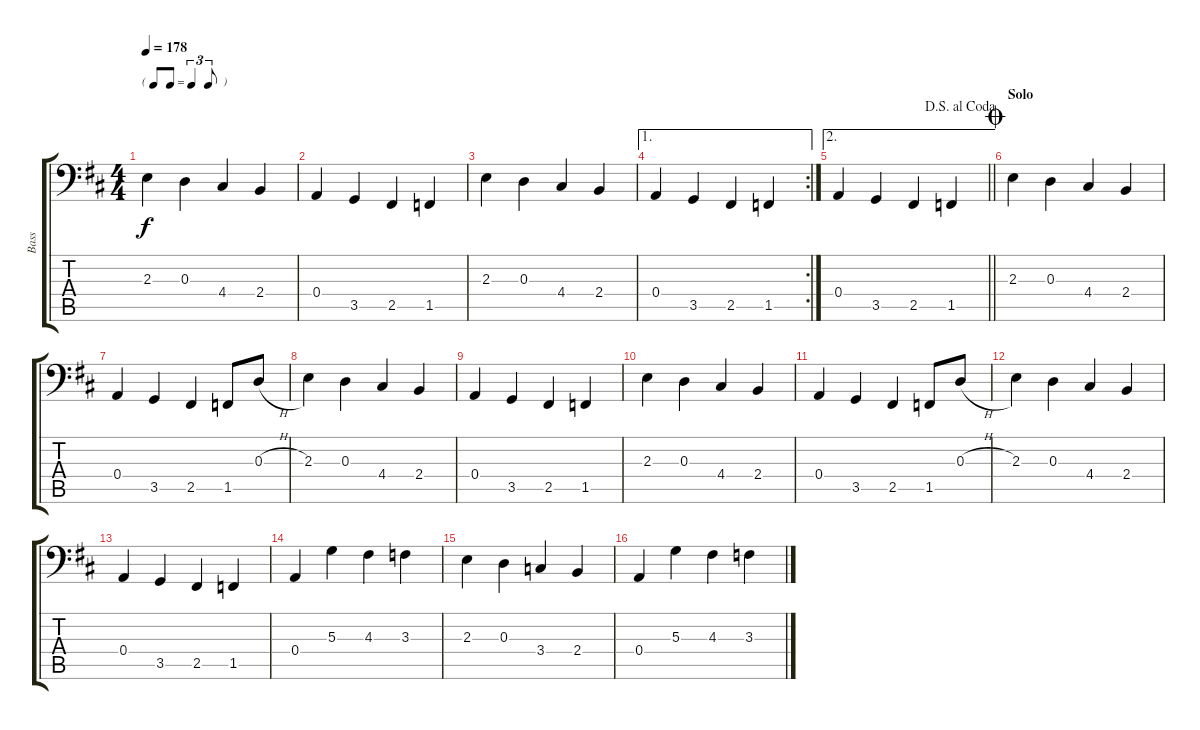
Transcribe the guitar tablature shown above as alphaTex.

\track ("Bass" "Bass") {instrument electricbassfinger}
\staff {score tabs}
\tuning (C3 G2 D2 A1 E1 B0) {hide}
\ts (4 4)
\tf triplet8th
\tempo 178
\clef f4
\ks d
2.3.4{dy f} 0.3.4 4.4.4 2.4.4 |
0.4.4 3.5.4 2.5.4 1.5.4 |
2.3.4 0.3.4 4.4.4 2.4.4 |
\ae 1
\rc 2
0.4.4 3.5.4 2.5.4 1.5.4 |
\ae 2
\jump dalsegnoalcoda
\barLineRight lightlight
0.4.4 3.5.4 2.5.4 1.5.4 |
\section ("" "Solo")
\jump coda
2.3.4 0.3.4 4.4.4 2.4.4 |
0.4.4 3.5.4 2.5.4 1.5.8 0.3{h}.8 |
2.3.4 0.3.4 4.4.4 2.4.4 |
0.4.4 3.5.4 2.5.4 1.5.4 |
2.3.4 0.3.4 4.4.4 2.4.4 |
0.4.4 3.5.4 2.5.4 1.5.8 0.3{h}.8 |
2.3.4 0.3.4 4.4.4 2.4.4 |
0.4.4 3.5.4 2.5.4 1.5.4 |
0.4.4 5.3.4 4.3.4 3.3.4 |
2.3.4 0.3.4 3.4.4 2.4.4 |
0.4.4 5.3.4 4.3.4 3.3.4
